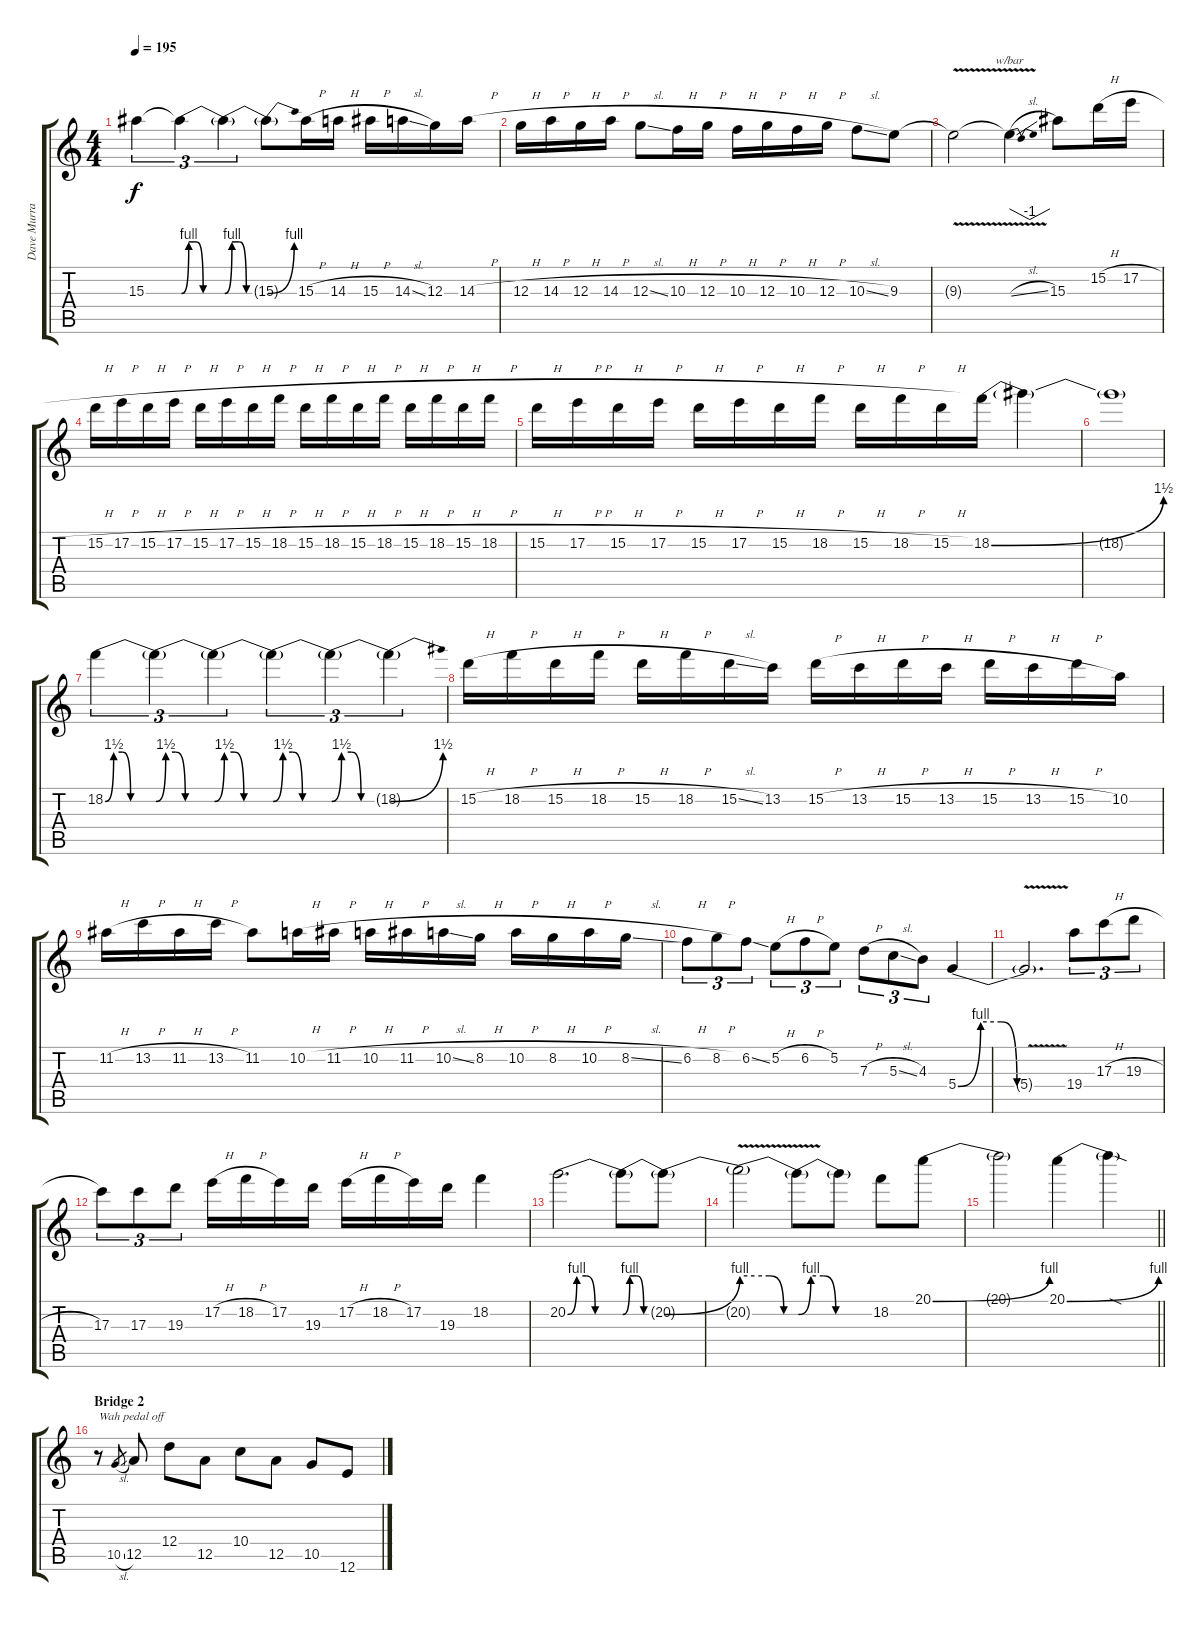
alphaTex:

\track ("Dave Murray" "Dave Murra") {instrument overdrivenguitar}
\staff {score tabs}
\tuning (E4 B3 G3 D3 A2 E2) {hide}
\ts (4 4)
\tempo 195
\clef g2
\ks c
15.3{t}.4{tu (3 2) dy f} 15.3{be (custom 0 0 10 4 20 4 30 0 60 0) t}.4{tu (3 2)} 15.3{be (custom 0 0 10 4 20 4 30 0 60 0) t}.4{tu (3 2)} 15.3{be (bend 0 0 60 4) t}.8 15.3{h}.16 14.3{h}.16 15.3{h}.16 14.3{sl}.16 12.3.16 14.3{h}.16 |
12.3{h}.16 14.3{h}.16 12.3{h}.16 14.3{h}.16 12.3{sl}.8 10.3{h}.16 12.3{h}.16 10.3{h}.16 12.3{h}.16 10.3{h}.16 12.3{h}.16 10.3{sl}.8 9.3.8 |
9.3{v t}.2 9.3{sl t}.4{tbe (dip default 0 0 30 -4 60 0)} 15.3.8 15.2{h}.16 17.2{h}.16 |
15.2{h}.16 17.2{h}.16 15.2{h}.16 17.2{h}.16 15.2{h}.16 17.2{h}.16 15.2{h}.16 18.2{h}.16 15.2{h}.16 18.2{h}.16 15.2{h}.16 18.2{h}.16 15.2{h}.16 18.2{h}.16 15.2{h}.16 18.2{h}.16 |
15.2{h}.16 17.2{h}.16 15.2{h}.16 17.2{h}.16 15.2{h}.16 17.2{h}.16 15.2{h}.16 18.2{h}.16 15.2{h}.16 18.2{h}.16 15.2{h}.16 18.2{be (bend 0 0 60 6)}.16 18.2{t}.4 |
18.2{t}.1 |
18.2{be (custom 0 0 10 6 20 6 30 0 60 0)}.4{tu (3 2)} 18.2{be (custom 0 0 10 6 20 6 30 0 60 0) t}.4{tu (3 2)} 18.2{be (custom 0 0 10 6 20 6 30 0 60 0) t}.4{tu (3 2)} 18.2{be (custom 0 0 10 6 20 6 30 0 60 0) t}.4{tu (3 2)} 18.2{be (custom 0 0 10 6 20 6 30 0 60 0) t}.4{tu (3 2)} 18.2{be (bend 0 0 60 6) t}.4{tu (3 2)} |
15.2{h}.16 18.2{h}.16 15.2{h}.16 18.2{h}.16 15.2{h}.16 18.2{h}.16 15.2{sl}.16 13.2.16 15.2{h}.16 13.2{h}.16 15.2{h}.16 13.2{h}.16 15.2{h}.16 13.2{h}.16 15.2{h}.16 10.2.16 |
11.2{h}.16 13.2{h}.16 11.2{h}.16 13.2{h}.16 11.2.8 10.2{h}.16 11.2{h}.16 10.2{h}.16 11.2{h}.16 10.2{sl}.16 8.2{h}.16 10.2{h}.16 8.2{h}.16 10.2{h}.16 8.2{sl}.16 |
6.2{h}.8{tu (3 2)} 8.2{h}.8{tu (3 2)} 6.2{ss}.8{tu (3 2)} 5.2{h}.8{tu (3 2)} 6.2{h}.8{tu (3 2)} 5.2.8{tu (3 2)} 7.3{h}.8{tu (3 2)} 5.3{sl}.8{tu (3 2)} 4.3.8{tu (3 2)} 5.4{be (custom 0 0 20 4 38 4 52 0 60 0)}.4 |
5.4{v t}.2{d} 19.4.8{tu (3 2)} 17.3{h}.8{tu (3 2)} 19.3{h}.8{tu (3 2)} |
17.3.8{tu (3 2)} 17.3.8{tu (3 2)} 19.3.8{tu (3 2)} 17.2{h}.16 18.2{h}.16 17.2.16 19.3.16 17.2{h}.16 18.2{h}.16 17.2.16 19.3.16 18.2.4 |
20.2{be (custom 0 0 10 4 20 4 30 0 60 0)}.2{d} 20.2{be (custom 0 0 10 4 20 4 30 0 60 0) t}.8 20.2{be (bend 0 0 60 4) t}.8 |
20.2{be (custom 0 4 15 4 30 4 45 0 60 0) v t}.2 20.2{be (custom 0 0 10 4 20 4 30 0 60 0) t}.8 20.2{t}.8 18.2.8 20.1{be (bend 0 0 60 4)}.8 |
\barLineRight lightlight
20.1{t}.2 20.1{be (bend 0 0 60 4)}.4 20.1{sod t}.4 |
\section ("" "Bridge 2")
r.8{txt "Wah pedal off"} 10.5{sl}.8{gr} 12.5.8 12.4.8 12.5.8 10.4.8 12.5.8 10.5.8 12.6.8
